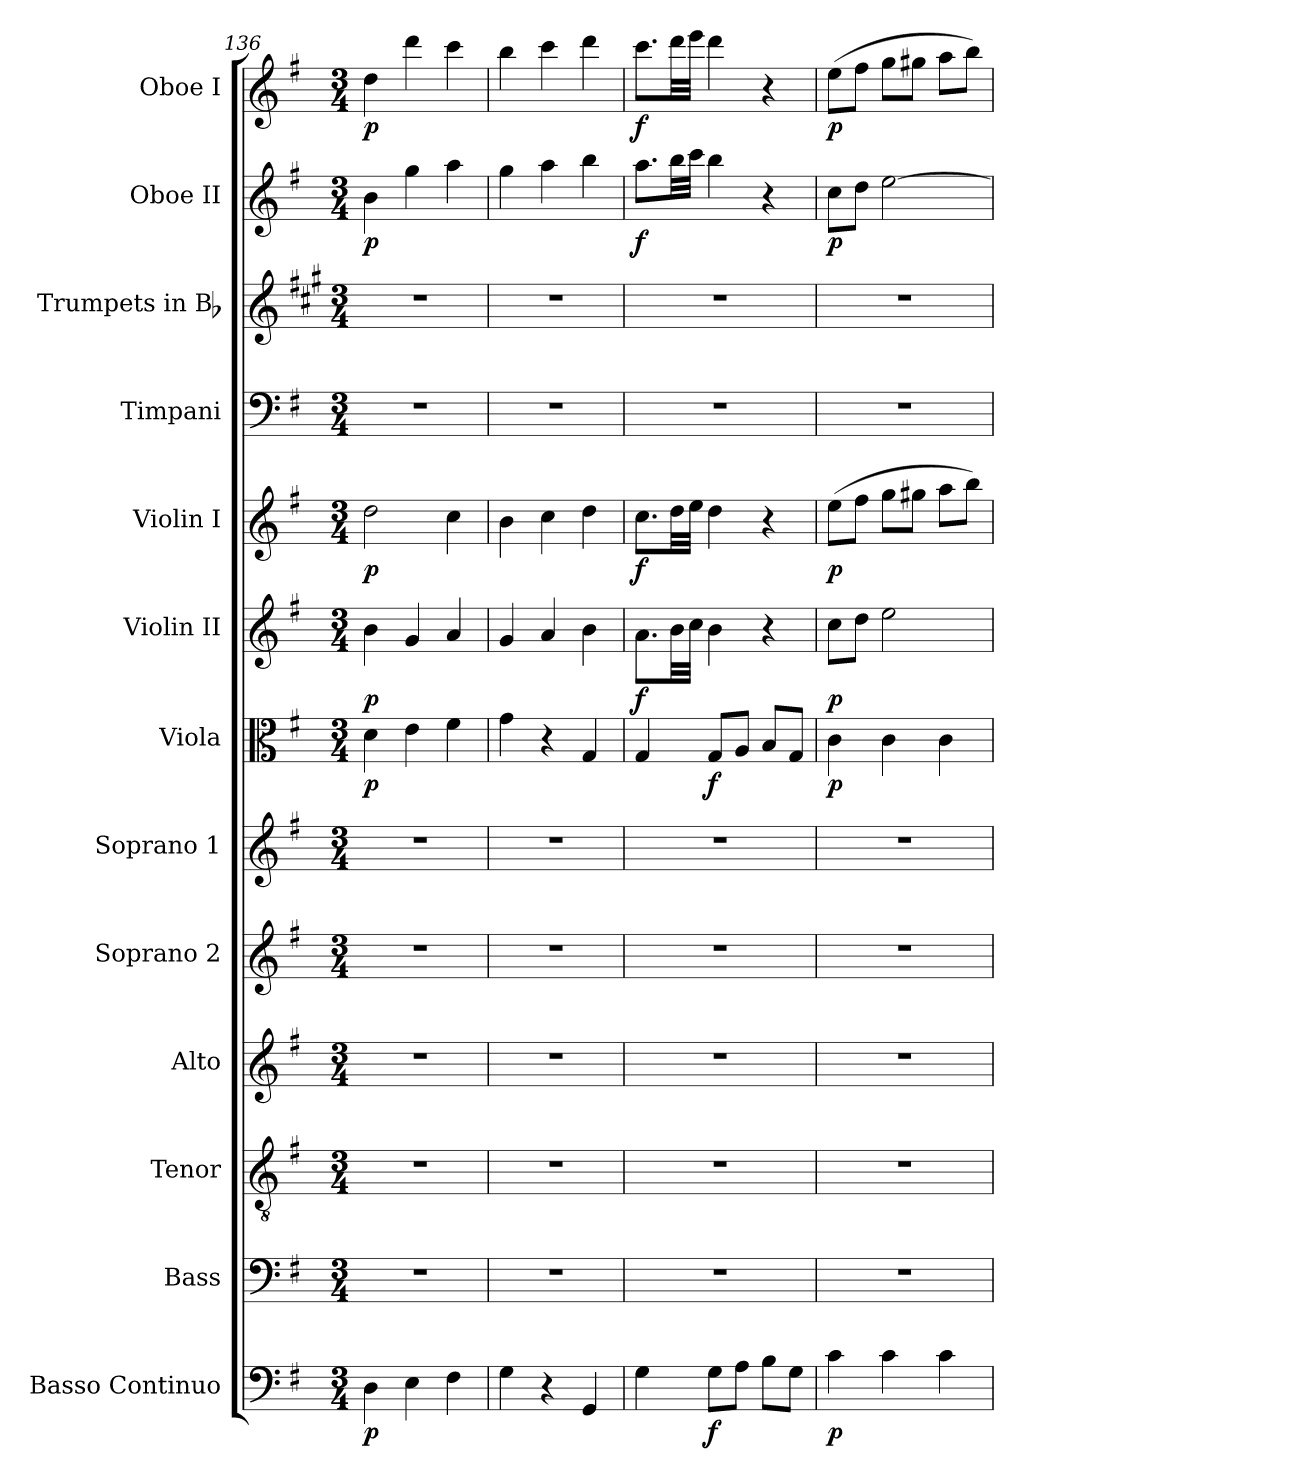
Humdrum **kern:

**kern	**dynam	**kern	**kern	**kern	**kern	**kern	**kern	**dynam	**kern	**dynam	**kern	**dynam	**kern	**kern	**kern	**dynam	**kern	**dynam
*part13	*part13	*part12	*part11	*part10	*part9	*part8	*part7	*part7	*part6	*part6	*part5	*part5	*part4	*part3	*part2	*part2	*part1	*part1
*staff13	*staff13	*staff12	*staff11	*staff10	*staff9	*staff8	*staff7	*staff7	*staff6	*staff6	*staff5	*staff5	*staff4	*staff3	*staff2	*staff2	*staff1	*staff1
*I"Basso Continuo	*	*I"Bass	*I"Tenor	*I"Alto	*I"Soprano 2	*I"Soprano 1	*I"Viola	*	*I"Violin II	*	*I"Violin I	*	*I"Timpani	*I"Trumpets in Bb	*I"Oboe II	*	*I"Oboe I	*
*I'BC	*	*I'B	*I'T	*I'A	*I'S	*I'S	*I'Vla.	*	*I'Vln. II	*	*I'Vln. I	*	*I'Timp.	*	*I'Ob. II	*	*I'Ob. I	*
*clefF4	*	*clefF4	*clefGv2	*clefG2	*clefG2	*clefG2	*clefC3	*	*clefG2	*	*clefG2	*	*clefF4	*clefG2	*clefG2	*	*clefG2	*
*	*	*	*	*	*	*	*	*	*	*	*	*	*	*ITrd1c2	*	*	*	*
*k[f#]	*	*k[f#]	*k[f#]	*k[f#]	*k[f#]	*k[f#]	*k[f#]	*	*k[f#]	*	*k[f#]	*	*k[f#]	*k[f#]	*k[f#]	*	*k[f#]	*
*G:	*	*G:	*G:	*G:	*G:	*G:	*G:	*	*G:	*	*G:	*	*G:	*G:	*G:	*	*G:	*
*M3/4	*	*M3/4	*M3/4	*M3/4	*M3/4	*M3/4	*M3/4	*	*M3/4	*	*M3/4	*	*M3/4	*M3/4	*M3/4	*	*M3/4	*
=136	=136	=136	=136	=136	=136	=136	=136	=136	=136	=136	=136	=136	=136	=136	=136	=136	=136	=136
!	!LO:DY:b	!	!	!	!	!	!	!LO:DY:b	!	!LO:DY:b	!	!LO:DY:b	!	!	!	!LO:DY:b	!	!LO:DY:b
4D\	p	2.r	2.r	2.r	2.r	2.r	4d\	p	4b\	p	2dd\	p	2.r	2.r	4b\	p	4dd\	p
4E\	.	.	.	.	.	.	4e\	.	4g/	.	.	.	.	.	4gg\	.	4ddd\	.
4F#\	.	.	.	.	.	.	4f#\	.	4a/	.	4cc\	.	.	.	4aa\	.	4ccc\	.
=137	=137	=137	=137	=137	=137	=137	=137	=137	=137	=137	=137	=137	=137	=137	=137	=137	=137	=137
4G\	.	2.r	2.r	2.r	2.r	2.r	4g\	.	4g/	.	4b\	.	2.r	2.r	4gg\	.	4bb\	.
4r	.	.	.	.	.	.	4r	.	4a/	.	4cc\	.	.	.	4aa\	.	4ccc\	.
4GG/	.	.	.	.	.	.	4G/	.	4b\	.	4dd\	.	.	.	4bb\	.	4ddd\	.
=138	=138	=138	=138	=138	=138	=138	=138	=138	=138	=138	=138	=138	=138	=138	=138	=138	=138	=138
!	!	!	!	!	!	!	!	!	!	!LO:DY:b	!	!LO:DY:b	!	!	!	!LO:DY:b	!	!LO:DY:b
4G\	.	2.r	2.r	2.r	2.r	2.r	4G/	.	8.a\L	f	8.cc\L	f	2.r	2.r	8.aa\L	f	8.ccc\L	f
.	.	.	.	.	.	.	.	.	32b\LL	.	32dd\LL	.	.	.	32bb\LL	.	32ddd\LL	.
.	.	.	.	.	.	.	.	.	32cc\JJJ	.	32ee\JJJ	.	.	.	32ccc\JJJ	.	32eee\JJJ	.
!	!LO:DY:b	!	!	!	!	!	!	!LO:DY:b	!	!	!	!	!	!	!	!	!	!
8G\L	f	.	.	.	.	.	8G/L	f	4b\	.	4dd\	.	.	.	4bb\	.	4ddd\	.
8A\J	.	.	.	.	.	.	8A/J	.	.	.	.	.	.	.	.	.	.	.
8B\L	.	.	.	.	.	.	8B/L	.	4r	.	4r	.	.	.	4r	.	4r	.
8G\J	.	.	.	.	.	.	8G/J	.	.	.	.	.	.	.	.	.	.	.
=139	=139	=139	=139	=139	=139	=139	=139	=139	=139	=139	=139	=139	=139	=139	=139	=139	=139	=139
!	!LO:DY:b	!	!	!	!	!	!	!LO:DY:b	!	!LO:DY:b	!	!LO:DY:b	!	!	!	!LO:DY:b	!	!LO:DY:b
4c\	p	2.r	2.r	2.r	2.r	2.r	4c\	p	8cc\L	p	(8ee\L	p	2.r	2.r	8cc\L	p	(8ee\L	p
.	.	.	.	.	.	.	.	.	8dd\J	.	8ff#\J	.	.	.	8dd\J	.	8ff#\J	.
4c\	.	.	.	.	.	.	4c\	.	2ee\	.	8gg\L	.	.	.	[2ee\	.	8gg\L	.
.	.	.	.	.	.	.	.	.	.	.	8gg#X\J	.	.	.	.	.	8gg#X\J	.
4c\	.	.	.	.	.	.	4c\	.	.	.	8aa\L	.	.	.	.	.	8aa\L	.
.	.	.	.	.	.	.	.	.	.	.	8bb\J)	.	.	.	.	.	8bb\J)	.
=	=	=	=	=	=	=	=	=	=	=	=	=	=	=	=	=	=	=
*-	*-	*-	*-	*-	*-	*-	*-	*-	*-	*-	*-	*-	*-	*-	*-	*-	*-	*-
